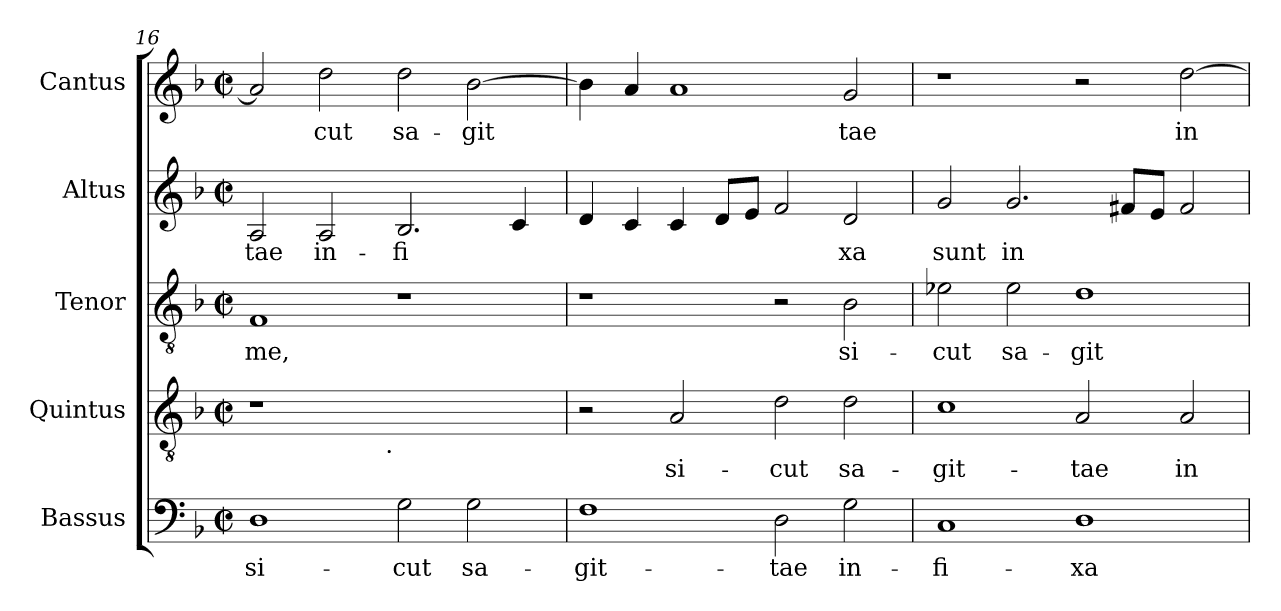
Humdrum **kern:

**kern	**text	**kern	**text	**kern	**text	**kern	**text	**kern	**text
*part5	*part5	*part4	*part4	*part3	*part3	*part2	*part2	*part1	*part1
*staff5	*staff5	*staff4	*staff4	*staff3	*staff3	*staff2	*staff2	*staff1	*staff1
*I"Bassus	*	*I"Quintus	*	*I"Tenor	*	*I"Altus	*	*I"Cantus	*
!!LO:PB:g=z
*clefF4	*	*clefGv2	*	*clefGv2	*	*clefG2	*	*clefG2	*
*k[b-]	*	*k[b-]	*	*k[b-]	*	*k[b-]	*	*k[b-]	*
*F:	*	*F:	*	*F:	*	*F:	*	*F:	*
*M2/2	*	*M2/2	*	*M2/2	*	*M2/2	*	*M2/2	*
*met(c|)	*	*met(c|)	*	*met(c|)	*	*met(c|)	*	*met(c|)	*
=16	=16	=16	=16	=16	=16	=16	=16	=16	=16
!	!LO:LY:b:cj	!	!	!	!LO:LY:b:cj	!	!LO:LY:b:cj	!	!LO:LY:b:cj
*	*	*^	*	*	*	*	*	*	*
1D	si-	1r	2ryy	.	1F	me,	2A/	-tae	2a/]	--
!	!	!	!	!	!	!	!	!LO:LY:b:cj	!	!LO:LY:b:cj
.	.	.	4...ryy	.	.	.	2A/	in-	2dd\	-cut
!	!	!	!LO:TX:b:t=.	!	!	!	!	!	!	!
.	.	.	1ryy	.	.	.	.	.	.	.
!	!LO:LY:b:cj	!	!	!	!	!	!	!LO:LY:b:cj	!	!LO:LY:b:cj
2G\	-cut	1ryy	.	.	1r	.	2.B-/	-fi-	2dd\	sa-
!	!LO:LY:b:cj	!	!	!	!	!	!	!	!	!LO:LY:b:cj
2G\	sa-	.	.	.	.	.	.	.	[>2b-\	-git-
!	!	!	!	!	!	!	!	!LO:LY:b:cj	!	!
.	.	.	.	.	.	.	4c/	--	.	.
.	.	.	32ryy	.	.	.	.	.	.	.
=17	=17	=17	=17	=17	=17	=17	=17	=17	=17	=17
!	!LO:LY:b:cj	!	!	!	!	!	!	!LO:LY:b:cj	!	!LO:LY:b:cj
*	*	*v	*v	*	*	*	*	*	*	*
1F	-git-	2r	.	1r	.	4d/	--	4b-\]	--
!	!	!	!	!	!	!	!LO:LY:b:cj	!	!LO:LY:b:cj
.	.	.	.	.	.	4c/	--	4a/	--
!	!	!	!LO:LY:b:cj	!	!	!	!LO:LY:b:cj	!	!LO:LY:b:cj
.	.	2A/	si-	.	.	4c/	--	1a	--
!	!	!	!	!	!	!	!LO:LY:b:cj	!	!
.	.	.	.	.	.	8d/L	--	.	.
!	!	!	!	!	!	!	!LO:LY:b:cj	!	!
.	.	.	.	.	.	8e/J	--	.	.
!	!LO:LY:b:cj	!	!LO:LY:b:cj	!	!	!	!LO:LY:b:cj	!	!
2D\	-tae	2d\	-cut	2r	.	2f/	--	.	.
!	!LO:LY:b:cj	!	!LO:LY:b:cj	!	!LO:LY:b:cj	!	!LO:LY:b:cj	!	!LO:LY:b:cj
2G\	in-	2d\	sa-	2B-\	si-	2d/	-xa	2g/	-tae
=18	=18	=18	=18	=18	=18	=18	=18	=18	=18
!	!LO:LY:b:cj	!	!LO:LY:b:cj	!	!LO:LY:b:cj	!	!LO:LY:b:cj	!	!
1C	-fi-	1c	-git-	2e-\	-cut	2g/	sunt	1r	.
!	!	!	!	!	!LO:LY:b:cj	!	!LO:LY:b:cj	!	!
.	.	.	.	2e-\	sa-	2.g/	in	.	.
!	!LO:LY:b:cj	!	!LO:LY:b:cj	!	!LO:LY:b:cj	!	!	!	!
1D	-xa	2A/	-tae	1d	-git-	.	.	2r	.
!	!	!	!	!	!	!	!LO:LY:b:cj	!	!
.	.	.	.	.	.	8f#/L	.	.	.
!	!	!	!	!	!	!	!LO:LY:b:cj	!	!
.	.	.	.	.	.	8e/J	.	.	.
!	!	!	!LO:LY:b:cj	!	!	!	!LO:LY:b:cj	!	!LO:LY:b:cj
.	.	2A/	in-	.	.	2f#/	.	[>2dd\	in-
=	=	=	=	=	=	=	=	=	=
*-	*-	*-	*-	*-	*-	*-	*-	*-	*-
